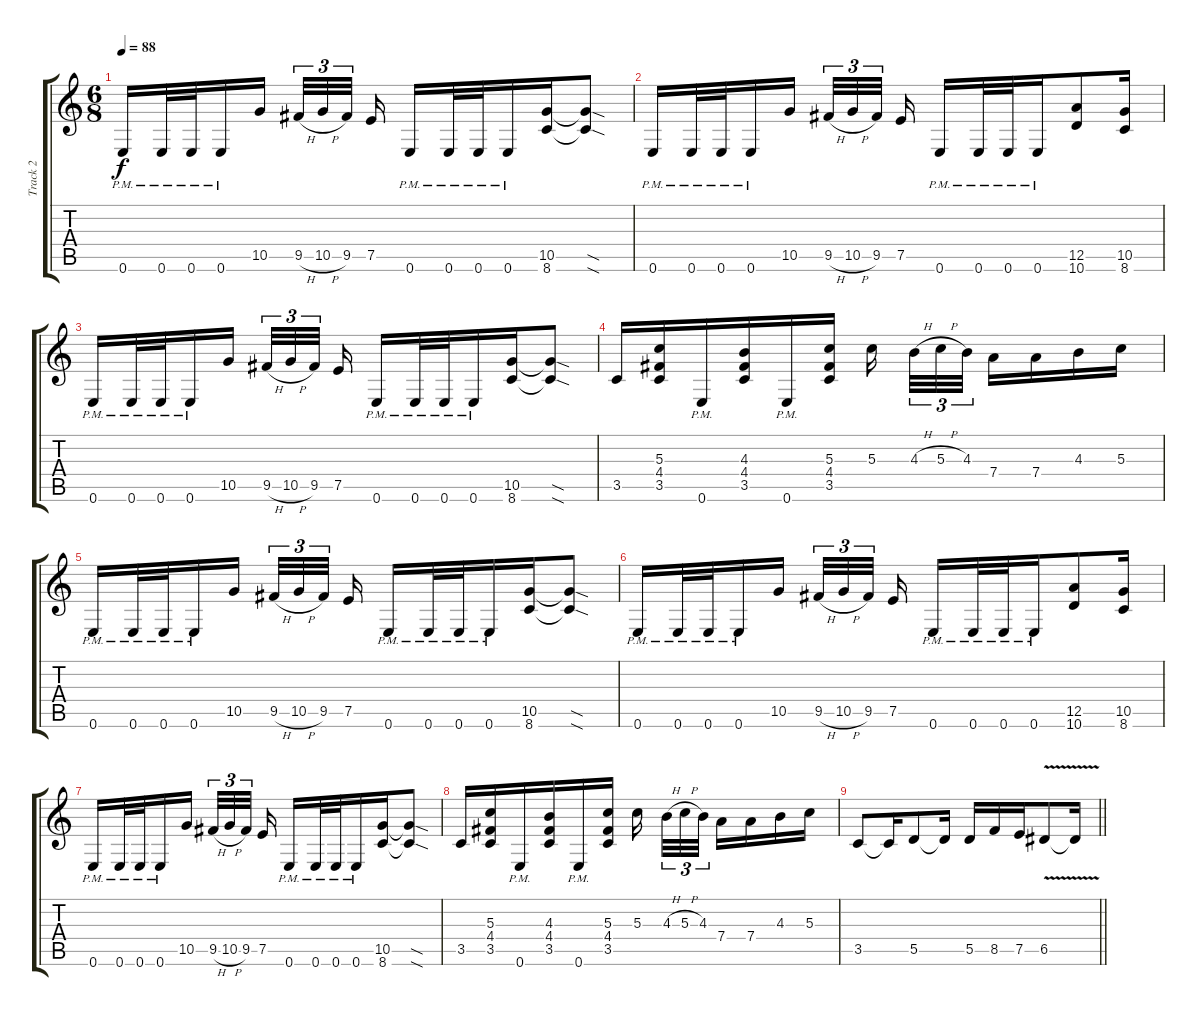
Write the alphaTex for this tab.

\track ("Track 2" "Track 2") {instrument distortionguitar}
\staff {score tabs}
\tuning (E4 B3 G3 D3 A2 E2) {hide}
\ts (6 8)
\tempo 88
\clef g2
\ks c
0.6{pm}.16{dy f} 0.6{pm}.32 0.6{pm}.32 0.6{pm}.16 10.5.16{beam splitsecondary} 9.5{h}.32{tu (3 2)} 10.5{h}.32{tu (3 2)} 9.5.32{tu (3 2) beam splitsecondary} 7.5.16 0.6{pm}.16 0.6{pm}.32 0.6{pm}.32 0.6{pm}.16 (10.5 8.6).16 (10.5{sod t} 8.6{sod t}).8 |
0.6{pm}.16 0.6{pm}.32 0.6{pm}.32 0.6{pm}.16 10.5.16{beam splitsecondary} 9.5{h}.32{tu (3 2)} 10.5{h}.32{tu (3 2)} 9.5.32{tu (3 2) beam splitsecondary} 7.5.16 0.6{pm}.16 0.6{pm}.32 0.6{pm}.32 0.6{pm}.16 (12.5 10.6).8 (10.5 8.6).16 |
0.6{pm}.16 0.6{pm}.32 0.6{pm}.32 0.6{pm}.16 10.5.16{beam splitsecondary} 9.5{h}.32{tu (3 2)} 10.5{h}.32{tu (3 2)} 9.5.32{tu (3 2) beam splitsecondary} 7.5.16 0.6{pm}.16 0.6{pm}.32 0.6{pm}.32 0.6{pm}.16 (10.5 8.6).16 (10.5{sod t} 8.6{sod t}).8 |
3.5.16 (5.3 4.4 3.5).16 0.6{pm}.16 (4.3 4.4 3.5).16 0.6{pm}.16 (5.3 4.4 3.5).16 5.3.16{beam splitsecondary} 4.3{h}.32{tu (3 2)} 5.3{h}.32{tu (3 2)} 4.3.32{tu (3 2) beam splitsecondary} 7.4.16 7.4.16 4.3.16 5.3.16 |
0.6{pm}.16 0.6{pm}.32 0.6{pm}.32 0.6{pm}.16 10.5.16{beam splitsecondary} 9.5{h}.32{tu (3 2)} 10.5{h}.32{tu (3 2)} 9.5.32{tu (3 2) beam splitsecondary} 7.5.16 0.6{pm}.16 0.6{pm}.32 0.6{pm}.32 0.6{pm}.16 (10.5 8.6).16 (10.5{sod t} 8.6{sod t}).8 |
0.6{pm}.16 0.6{pm}.32 0.6{pm}.32 0.6{pm}.16 10.5.16{beam splitsecondary} 9.5{h}.32{tu (3 2)} 10.5{h}.32{tu (3 2)} 9.5.32{tu (3 2) beam splitsecondary} 7.5.16 0.6{pm}.16 0.6{pm}.32 0.6{pm}.32 0.6{pm}.16 (12.5 10.6).8 (10.5 8.6).16 |
0.6{pm}.16 0.6{pm}.32 0.6{pm}.32 0.6{pm}.16 10.5.16{beam splitsecondary} 9.5{h}.32{tu (3 2)} 10.5{h}.32{tu (3 2)} 9.5.32{tu (3 2) beam splitsecondary} 7.5.16 0.6{pm}.16 0.6{pm}.32 0.6{pm}.32 0.6{pm}.16 (10.5 8.6).16 (10.5{sod t} 8.6{sod t}).8 |
3.5.16 (5.3 4.4 3.5).16 0.6{pm}.16 (4.3 4.4 3.5).16 0.6{pm}.16 (5.3 4.4 3.5).16 5.3.16{beam splitsecondary} 4.3{h}.32{tu (3 2)} 5.3{h}.32{tu (3 2)} 4.3.32{tu (3 2) beam splitsecondary} 7.4.16 7.4.16 4.3.16 5.3.16 |
\barLineRight lightlight
3.5.8 3.5{t}.16 5.5.8 5.5{t}.16 5.5.16 8.5.16 7.5.16 6.5{v}.8 6.5{t}.16
